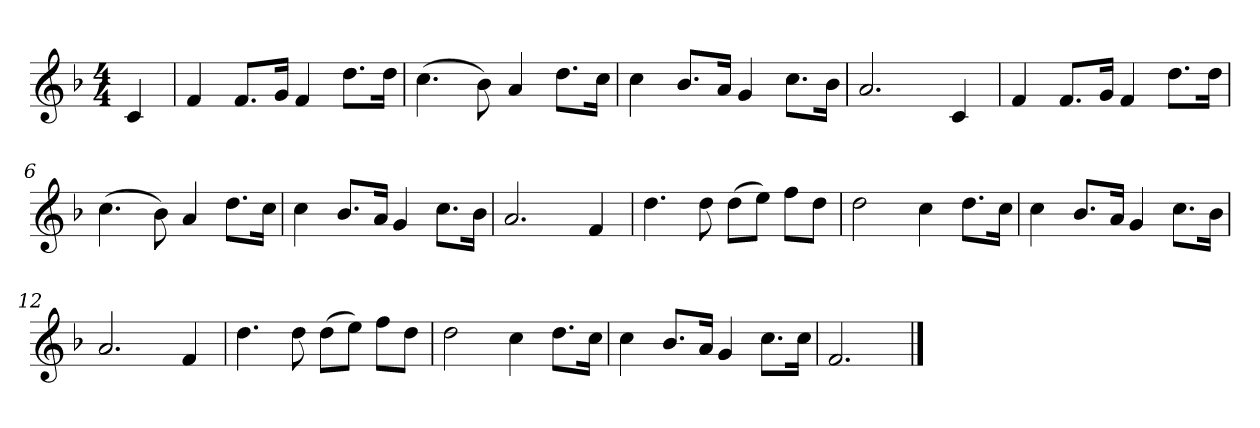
**kern
*part1
*staff1
*k[b-]
*M4/4
*MM120
=
4c
=1
4f
8.fL
16gJk
4f
8.ddL
16ddJk
=2
(4.cc
8b-)
4a
8.ddL
16ccJk
=3
4cc
8.b-L
16aJk
4g
8.ccL
16b-Jk
=4
2.a
4c
=5
4f
8.fL
16gJk
4f
8.ddL
16ddJk
=6
(4.cc
8b-)
4a
8.ddL
16ccJk
=7
4cc
8.b-L
16aJk
4g
8.ccL
16b-Jk
=8
2.a
4f
=9
4.dd
8dd
(8ddL
8eeJ)
8ffL
8ddJ
=10
2dd
4cc
8.ddL
16ccJk
=11
4cc
8.b-L
16aJk
4g
8.ccL
16b-Jk
=12
2.a
4f
=13
4.dd
8dd
(8ddL
8eeJ)
8ffL
8ddJ
=14
2dd
4cc
8.ddL
16ccJk
=15
4cc
8.b-L
16aJk
4g
8.ccL
16ccJk
=16
2.f
==
*-
